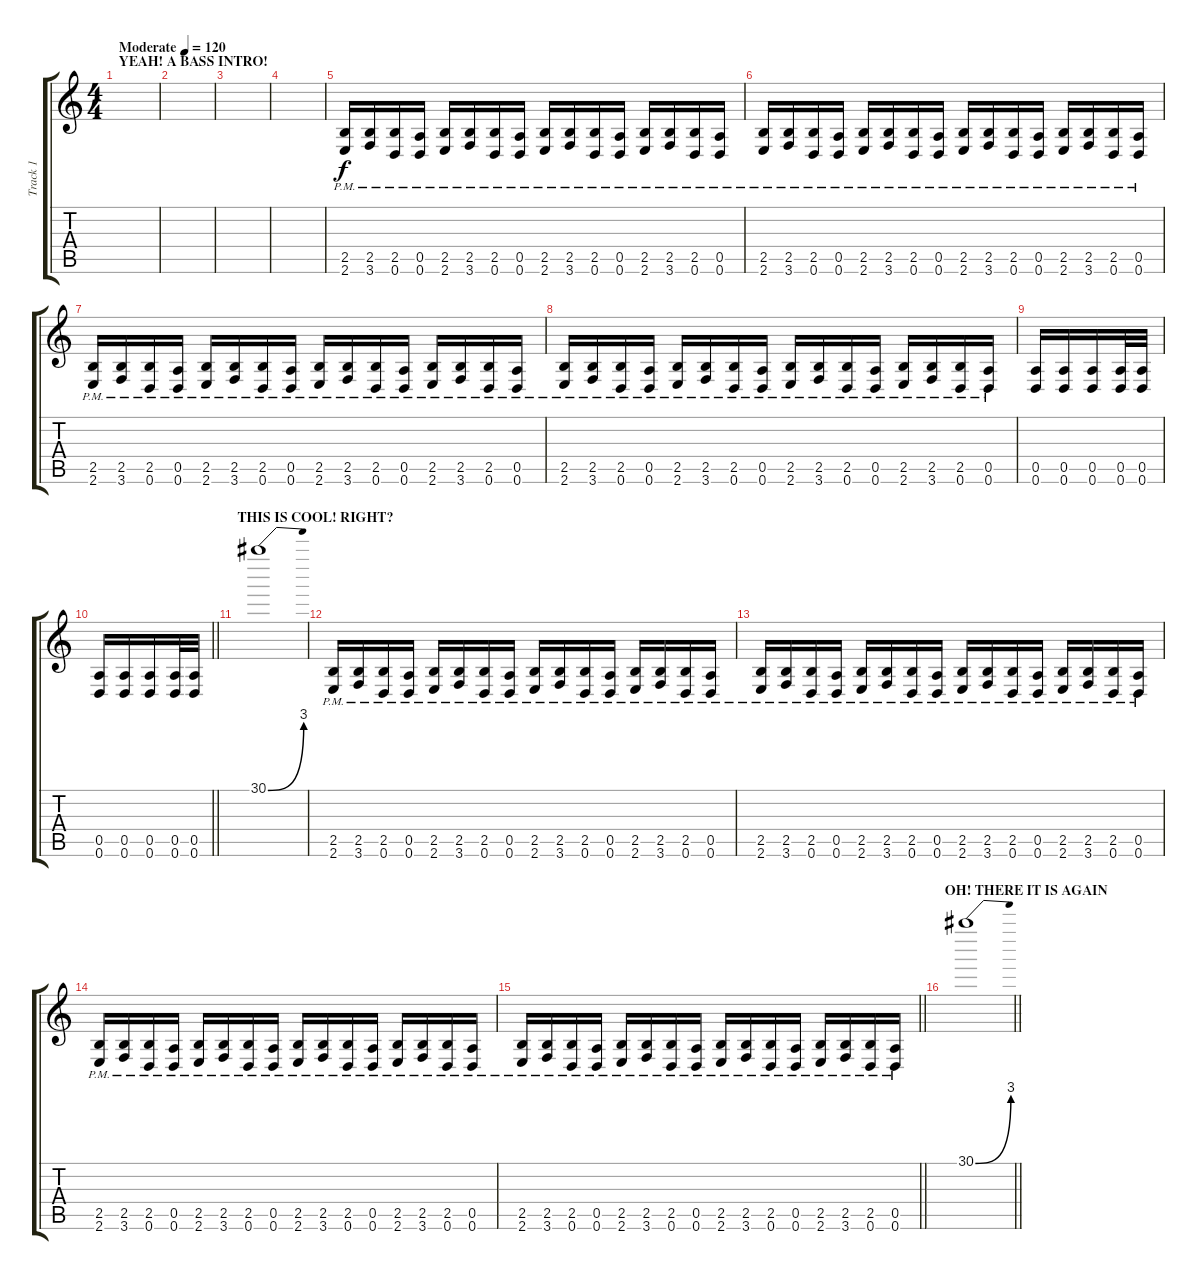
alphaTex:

\track ("Track 1" "Track 1") {instrument distortionguitar}
\staff {score tabs}
\tuning (E4 B3 G3 D3 A2 D2) {hide}
\ts (4 4)
\section ("" "YEAH! A BASS INTRO!")
\tempo (120 "Moderate")
\clef g2
\ks c
|
|
|
|
(2.5{pm} 2.6{pm}).16 (2.5{pm} 3.6{pm}).16 (2.5{pm} 0.6{pm}).16 (0.5{pm} 0.6{pm}).16 (2.5{pm} 2.6{pm}).16 (2.5{pm} 3.6{pm}).16 (2.5{pm} 0.6{pm}).16 (0.5{pm} 0.6{pm}).16 (2.5{pm} 2.6{pm}).16 (2.5{pm} 3.6{pm}).16 (2.5{pm} 0.6{pm}).16 (0.5{pm} 0.6{pm}).16 (2.5{pm} 2.6{pm}).16 (2.5{pm} 3.6{pm}).16 (2.5{pm} 0.6{pm}).16 (0.5{pm} 0.6{pm}).16 |
(2.5{pm} 2.6{pm}).16 (2.5{pm} 3.6{pm}).16 (2.5{pm} 0.6{pm}).16 (0.5{pm} 0.6{pm}).16 (2.5{pm} 2.6{pm}).16 (2.5{pm} 3.6{pm}).16 (2.5{pm} 0.6{pm}).16 (0.5{pm} 0.6{pm}).16 (2.5{pm} 2.6{pm}).16 (2.5{pm} 3.6{pm}).16 (2.5{pm} 0.6{pm}).16 (0.5{pm} 0.6{pm}).16 (2.5{pm} 2.6{pm}).16 (2.5{pm} 3.6{pm}).16 (2.5{pm} 0.6{pm}).16 (0.5{pm} 0.6{pm}).16 |
(2.5{pm} 2.6{pm}).16 (2.5{pm} 3.6{pm}).16 (2.5{pm} 0.6{pm}).16 (0.5{pm} 0.6{pm}).16 (2.5{pm} 2.6{pm}).16 (2.5{pm} 3.6{pm}).16 (2.5{pm} 0.6{pm}).16 (0.5{pm} 0.6{pm}).16 (2.5{pm} 2.6{pm}).16 (2.5{pm} 3.6{pm}).16 (2.5{pm} 0.6{pm}).16 (0.5{pm} 0.6{pm}).16 (2.5{pm} 2.6{pm}).16 (2.5{pm} 3.6{pm}).16 (2.5{pm} 0.6{pm}).16 (0.5{pm} 0.6{pm}).16 |
(2.5{pm} 2.6{pm}).16 (2.5{pm} 3.6{pm}).16 (2.5{pm} 0.6{pm}).16 (0.5{pm} 0.6{pm}).16 (2.5{pm} 2.6{pm}).16 (2.5{pm} 3.6{pm}).16 (2.5{pm} 0.6{pm}).16 (0.5{pm} 0.6{pm}).16 (2.5{pm} 2.6{pm}).16 (2.5{pm} 3.6{pm}).16 (2.5{pm} 0.6{pm}).16 (0.5{pm} 0.6{pm}).16 (2.5{pm} 2.6{pm}).16 (2.5{pm} 3.6{pm}).16 (2.5{pm} 0.6{pm}).16 (0.5{pm} 0.6{pm}).16 |
(0.5 0.6).16 (0.5 0.6).16 (0.5 0.6).16 (0.5 0.6).32 (0.5 0.6).32 |
\barLineRight lightlight
(0.5 0.6).16 (0.5 0.6).16 (0.5 0.6).16 (0.5 0.6).32 (0.5 0.6).32 |
\section ("" "THIS IS COOL! RIGHT?")
30.1{be (bend 0 0 60 12)}.1 |
(2.5{pm} 2.6{pm}).16 (2.5{pm} 3.6{pm}).16 (2.5{pm} 0.6{pm}).16 (0.5{pm} 0.6{pm}).16 (2.5{pm} 2.6{pm}).16 (2.5{pm} 3.6{pm}).16 (2.5{pm} 0.6{pm}).16 (0.5{pm} 0.6{pm}).16 (2.5{pm} 2.6{pm}).16 (2.5{pm} 3.6{pm}).16 (2.5{pm} 0.6{pm}).16 (0.5{pm} 0.6{pm}).16 (2.5{pm} 2.6{pm}).16 (2.5{pm} 3.6{pm}).16 (2.5{pm} 0.6{pm}).16 (0.5{pm} 0.6{pm}).16 |
(2.5{pm} 2.6{pm}).16 (2.5{pm} 3.6{pm}).16 (2.5{pm} 0.6{pm}).16 (0.5{pm} 0.6{pm}).16 (2.5{pm} 2.6{pm}).16 (2.5{pm} 3.6{pm}).16 (2.5{pm} 0.6{pm}).16 (0.5{pm} 0.6{pm}).16 (2.5{pm} 2.6{pm}).16 (2.5{pm} 3.6{pm}).16 (2.5{pm} 0.6{pm}).16 (0.5{pm} 0.6{pm}).16 (2.5{pm} 2.6{pm}).16 (2.5{pm} 3.6{pm}).16 (2.5{pm} 0.6{pm}).16 (0.5{pm} 0.6{pm}).16 |
(2.5{pm} 2.6{pm}).16 (2.5{pm} 3.6{pm}).16 (2.5{pm} 0.6{pm}).16 (0.5{pm} 0.6{pm}).16 (2.5{pm} 2.6{pm}).16 (2.5{pm} 3.6{pm}).16 (2.5{pm} 0.6{pm}).16 (0.5{pm} 0.6{pm}).16 (2.5{pm} 2.6{pm}).16 (2.5{pm} 3.6{pm}).16 (2.5{pm} 0.6{pm}).16 (0.5{pm} 0.6{pm}).16 (2.5{pm} 2.6{pm}).16 (2.5{pm} 3.6{pm}).16 (2.5{pm} 0.6{pm}).16 (0.5{pm} 0.6{pm}).16 |
\barLineRight lightlight
(2.5{pm} 2.6{pm}).16 (2.5{pm} 3.6{pm}).16 (2.5{pm} 0.6{pm}).16 (0.5{pm} 0.6{pm}).16 (2.5{pm} 2.6{pm}).16 (2.5{pm} 3.6{pm}).16 (2.5{pm} 0.6{pm}).16 (0.5{pm} 0.6{pm}).16 (2.5{pm} 2.6{pm}).16 (2.5{pm} 3.6{pm}).16 (2.5{pm} 0.6{pm}).16 (0.5{pm} 0.6{pm}).16 (2.5{pm} 2.6{pm}).16 (2.5{pm} 3.6{pm}).16 (2.5{pm} 0.6{pm}).16 (0.5{pm} 0.6{pm}).16 |
\section ("" "OH! THERE IT IS AGAIN")
\barLineRight lightlight
30.1{be (bend 0 0 60 12)}.1
